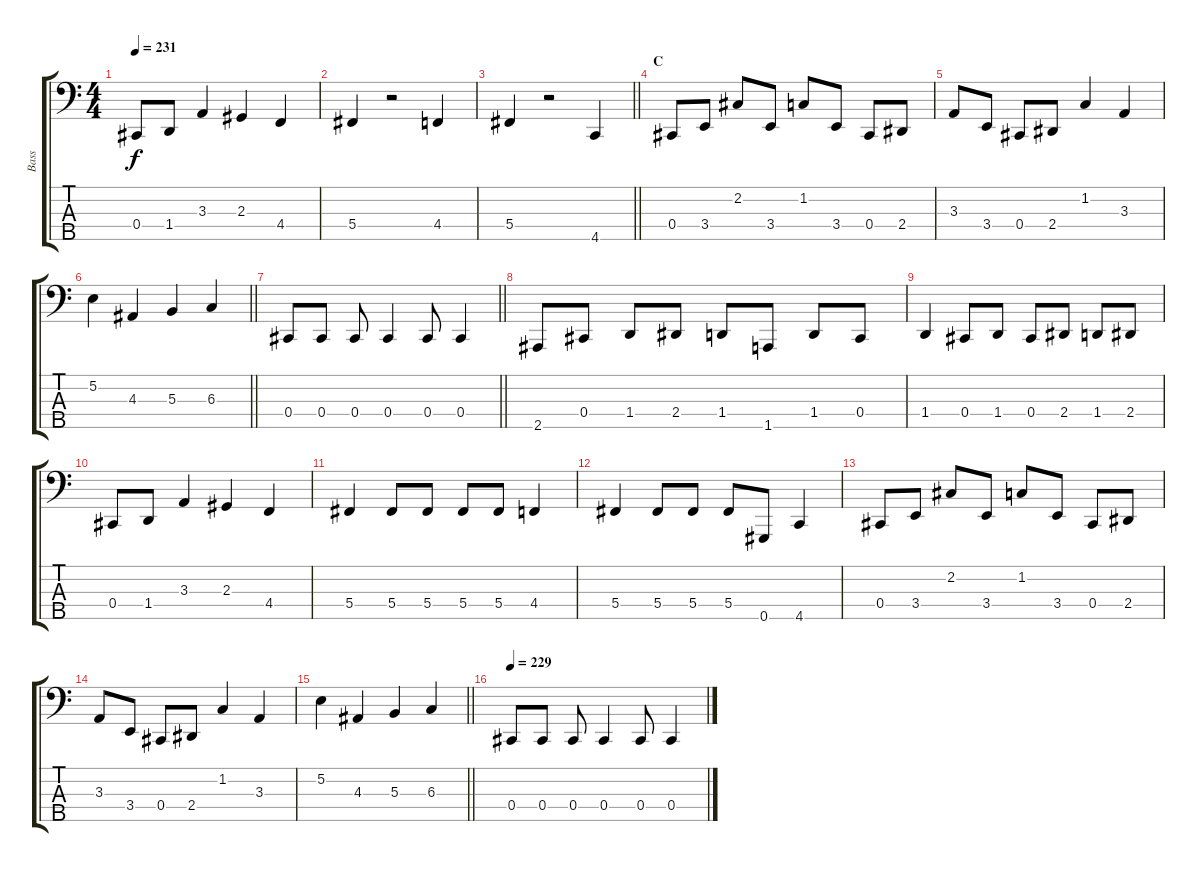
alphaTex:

\track ("Bass" "Bass") {instrument electricbassfinger}
\staff {score tabs}
\tuning (E2 B1 Gb1 Db1 Ab0) {hide}
\ts (4 4)
\tempo 231
\clef f4
\ks c
0.4.8{dy f} 1.4.8 3.3.4 2.3.4 4.4.4 |
5.4.4 r.2 4.4.4 |
\barLineRight lightlight
5.4.4 r.2 4.5.4 |
\section ("" "C")
0.4.8 3.4.8 2.2.8 3.4.8 1.2.8 3.4.8 0.4.8 2.4.8 |
3.3.8 3.4.8 0.4.8 2.4.8 1.2.4 3.3.4 |
\barLineRight lightlight
5.2.4 4.3.4 5.3.4 6.3.4 |
\section ("" "")
\barLineRight lightlight
0.4.8 0.4.8 0.4.8 0.4.4 0.4.8 0.4.4 |
\section ("" "")
2.5.8 0.4.8 1.4.8 2.4.8 1.4.8 1.5.8 1.4.8 0.4.8 |
1.4.4 0.4.8 1.4.8 0.4.8 2.4.8 1.4.8 2.4.8 |
0.4.8 1.4.8 3.3.4 2.3.4 4.4.4 |
5.4.4 5.4.8 5.4.8 5.4.8 5.4.8 4.4.4 |
5.4.4 5.4.8 5.4.8 5.4.8 0.5.8 4.5.4 |
0.4.8 3.4.8 2.2.8 3.4.8 1.2.8 3.4.8 0.4.8 2.4.8 |
3.3.8 3.4.8 0.4.8 2.4.8 1.2.4 3.3.4 |
\barLineRight lightlight
5.2.4 4.3.4 5.3.4 6.3.4 |
\section ("" "")
\tempo 229
0.4.8 0.4.8 0.4.8 0.4.4 0.4.8 0.4.4
